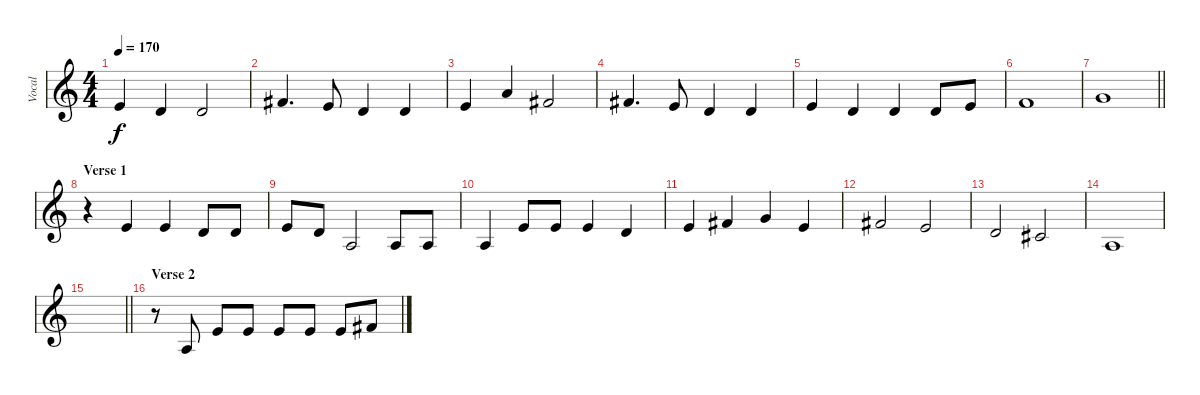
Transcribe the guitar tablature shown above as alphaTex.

\track ("Vocal" "Vocal") {instrument lead1square}
\staff {score}
\tuning (E4 B3 G3 D3 A2 E2) {hide}
\ts (4 4)
\tempo 170
\clef g2
\ks c
9.3.4{dy f} 7.3.4 7.3.2 |
7.2.4{d} 9.3.8 7.3.4 7.3.4 |
9.3.4 10.2.4 7.2.2 |
7.2.4{d} 9.3.8 7.3.4 7.3.4 |
9.3.4 7.3.4 7.3.4 7.3.8 9.3.8 |
6.2.1 |
\barLineRight lightlight
8.2.1 |
\section ("" "Verse 1")
r.4 9.3.4 9.3.4 7.3.8 7.3.8 |
9.3.8 7.3.8 7.4.2 7.4.8 7.4.8 |
7.4.4 9.3.8 9.3.8 9.3.4 7.3.4 |
9.3.4 7.2.4 8.2.4 9.3.4 |
7.2.2 9.3.2 |
7.3.2 6.3.2 |
7.4.1 |
\barLineRight lightlight
|
\section ("" "Verse 2")
r.8 7.4.8 9.3.8 9.3.8 9.3.8 9.3.8 9.3.8 7.2.8
